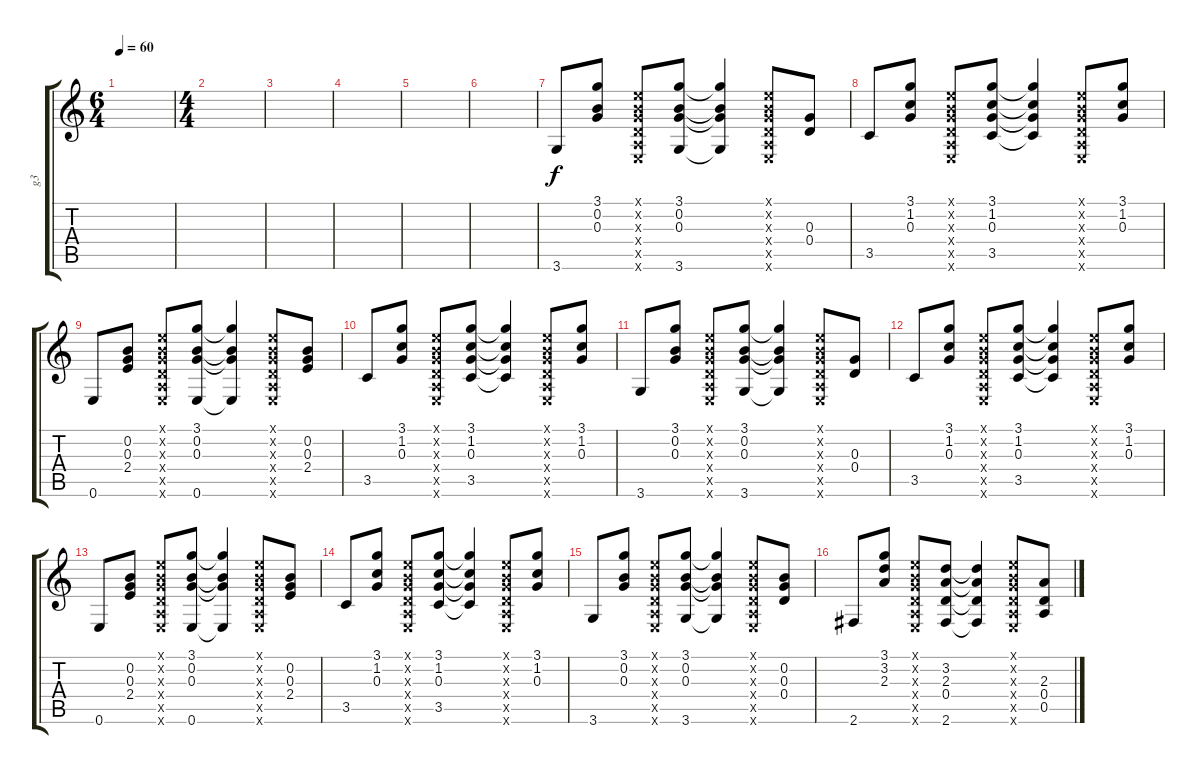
\track ("g3" "g3") {instrument acousticguitarnylon}
\staff {score tabs}
\tuning (E4 B3 G3 D3 A2 E2) {hide}
\ts (6 4)
\tempo 60
\clef g2
\ks c
|
\ts (4 4)
|
|
|
|
|
3.6.8 (3.1 0.2 0.3).8 (0.1{x} 0.2{x} 0.3{x} 0.4{x} 0.5{x} 0.6{x}).8 (3.1 0.2 0.3 3.6).8 (3.1{t} 0.2{t} 0.3{t} 3.6{t}).4 (0.1{x} 0.2{x} 0.3{x} 0.4{x} 0.5{x} 0.6{x}).8 (0.3 0.4).8 |
3.5.8 (3.1 1.2 0.3).8 (0.1{x} 0.2{x} 0.3{x} 0.4{x} 0.5{x} 0.6{x}).8 (3.1 1.2 0.3 3.5).8 (3.1{t} 1.2{t} 0.3{t} 3.5{t}).4 (0.1{x} 0.2{x} 0.3{x} 0.4{x} 0.5{x} 0.6{x}).8 (3.1 1.2 0.3).8 |
0.6.8 (0.2 0.3 2.4).8 (0.1{x} 0.2{x} 0.3{x} 0.4{x} 0.5{x} 0.6{x}).8 (3.1 0.2 0.3 0.6).8 (3.1{t} 0.2{t} 0.3{t} 0.6{t}).4 (0.1{x} 0.2{x} 0.3{x} 0.4{x} 0.5{x} 0.6{x}).8 (0.2 0.3 2.4).8 |
3.5.8 (3.1 1.2 0.3).8 (0.1{x} 0.2{x} 0.3{x} 0.4{x} 0.5{x} 0.6{x}).8 (3.1 1.2 0.3 3.5).8 (3.1{t} 1.2{t} 0.3{t} 3.5{t}).4 (0.1{x} 0.2{x} 0.3{x} 0.4{x} 0.5{x} 0.6{x}).8 (3.1 1.2 0.3).8 |
3.6.8 (3.1 0.2 0.3).8 (0.1{x} 0.2{x} 0.3{x} 0.4{x} 0.5{x} 0.6{x}).8 (3.1 0.2 0.3 3.6).8 (3.1{t} 0.2{t} 0.3{t} 3.6{t}).4 (0.1{x} 0.2{x} 0.3{x} 0.4{x} 0.5{x} 0.6{x}).8 (0.3 0.4).8 |
3.5.8 (3.1 1.2 0.3).8 (0.1{x} 0.2{x} 0.3{x} 0.4{x} 0.5{x} 0.6{x}).8 (3.1 1.2 0.3 3.5).8 (3.1{t} 1.2{t} 0.3{t} 3.5{t}).4 (0.1{x} 0.2{x} 0.3{x} 0.4{x} 0.5{x} 0.6{x}).8 (3.1 1.2 0.3).8 |
0.6.8 (0.2 0.3 2.4).8 (0.1{x} 0.2{x} 0.3{x} 0.4{x} 0.5{x} 0.6{x}).8 (3.1 0.2 0.3 0.6).8 (3.1{t} 0.2{t} 0.3{t} 0.6{t}).4 (0.1{x} 0.2{x} 0.3{x} 0.4{x} 0.5{x} 0.6{x}).8 (0.2 0.3 2.4).8 |
3.5.8 (3.1 1.2 0.3).8 (0.1{x} 0.2{x} 0.3{x} 0.4{x} 0.5{x} 0.6{x}).8 (3.1 1.2 0.3 3.5).8 (3.1{t} 1.2{t} 0.3{t} 3.5{t}).4 (0.1{x} 0.2{x} 0.3{x} 0.4{x} 0.5{x} 0.6{x}).8 (3.1 1.2 0.3).8 |
3.6.8 (3.1 0.2 0.3).8 (0.1{x} 0.2{x} 0.3{x} 0.4{x} 0.5{x} 0.6{x}).8 (3.1 0.2 0.3 3.6).8 (3.1{t} 0.2{t} 0.3{t} 3.6{t}).4 (0.1{x} 0.2{x} 0.3{x} 0.4{x} 0.5{x} 0.6{x}).8 (0.2 0.3 0.4).8 |
2.6.8 (3.1 3.2 2.3).8 (0.1{x} 0.2{x} 0.3{x} 0.4{x} 0.5{x} 0.6{x}).8 (3.2 2.3 0.4 2.6).8 (3.2{t} 2.3{t} 0.4{t} 2.6{t}).4 (0.1{x} 0.2{x} 0.3{x} 0.4{x} 0.5{x} 0.6{x}).8 (2.3 0.4 0.5).8
